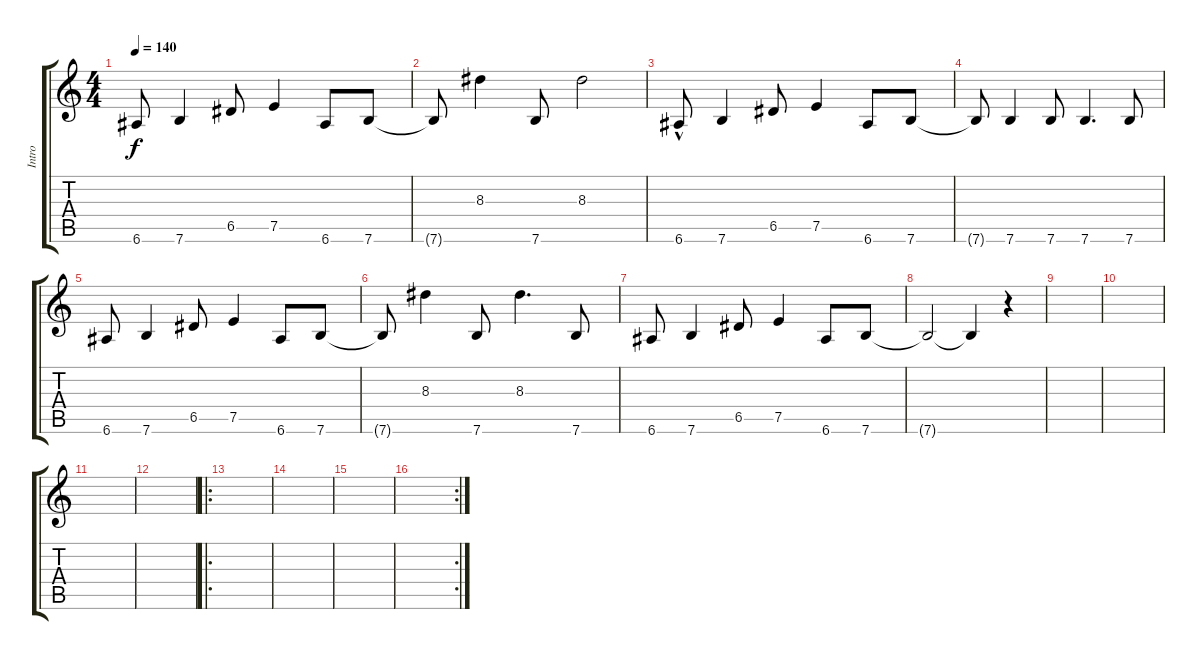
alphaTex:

\track ("Intro" "Intro") {instrument electricguitarclean}
\staff {score tabs}
\tuning (E4 B3 G3 D3 A2 E2) {hide}
\ts (4 4)
\tempo 140
\clef g2
\ks c
6.6.8{dy f instrument electricguitarclean} 7.6.4 6.5.8 7.5.4 6.6.8 7.6.8 |
7.6{t}.8 8.3.4 7.6.8 8.3.2 |
6.6{hac}.8 7.6.4 6.5.8 7.5.4 6.6.8 7.6.8 |
7.6{t}.8 7.6.4 7.6.8 7.6.4{d} 7.6.8 |
6.6.8 7.6.4 6.5.8 7.5.4 6.6.8 7.6.8 |
7.6{t}.8 8.3.4 7.6.8 8.3.4{d} 7.6.8 |
6.6.8 7.6.4 6.5.8 7.5.4 6.6.8 7.6.8 |
7.6{t}.2 7.6{t}.4 r.4 |
|
|
|
|
\ro
|
|
|
\rc 2
